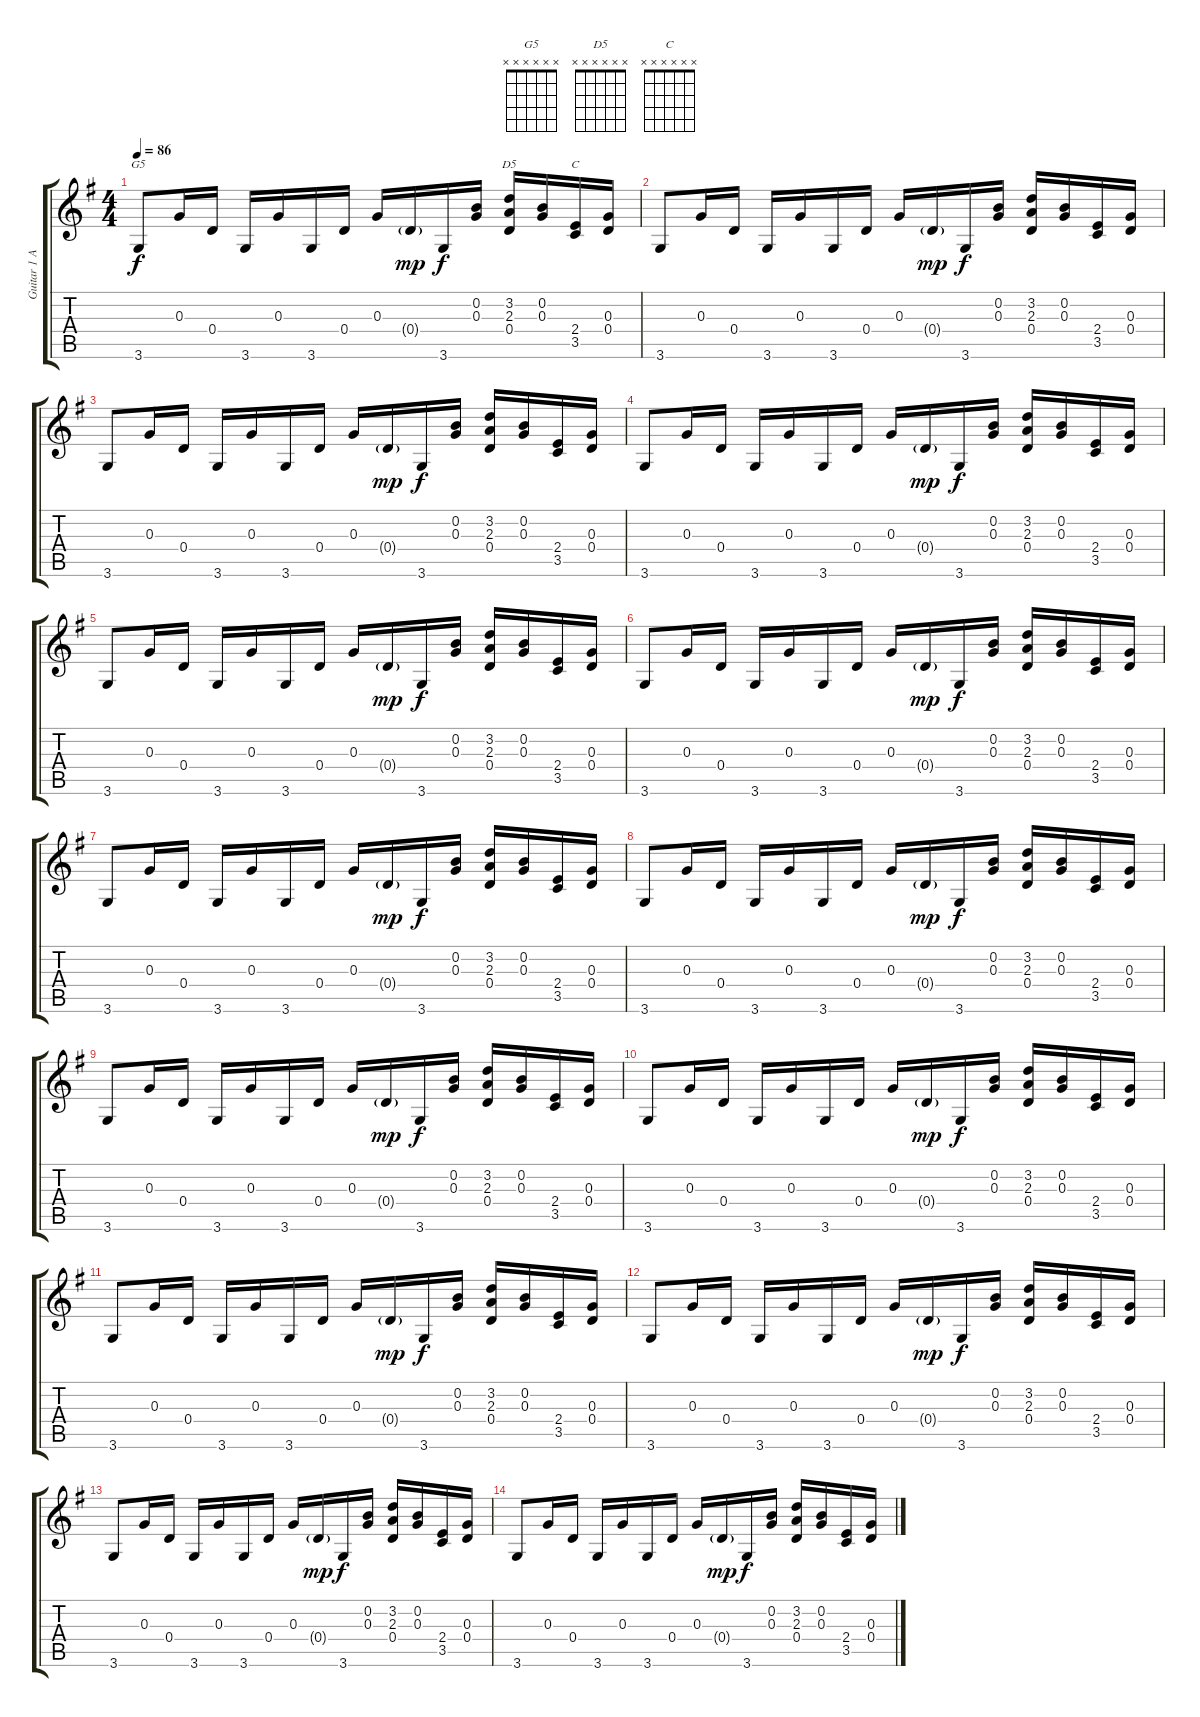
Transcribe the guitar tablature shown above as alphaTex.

\track ("Guitar 1 Acoustic" "Guitar 1 A") {instrument acousticguitarsteel}
\staff {score tabs}
\tuning (E4 B3 G3 D3 A2 E2) {hide}
\chord ("G5" x x x x x x)
\chord ("D5" x x x x x x)
\chord ("C" x x x x x x)
\ts (4 4)
\tempo 86
\clef g2
\ks g
3.6.8{ch "G5" dy f} 0.3.16 0.4.16 3.6.16 0.3.16 3.6.16 0.4.16 0.3.16 0.4{g}.16{dy mp} 3.6.16{dy f} (0.2 0.3).16 (3.2 2.3 0.4).16{ch "D5"} (0.2 0.3).16 (2.4 3.5).16{ch "C"} (0.3 0.4).16 |
3.6.8 0.3.16 0.4.16 3.6.16 0.3.16 3.6.16 0.4.16 0.3.16 0.4{g}.16{dy mp} 3.6.16{dy f} (0.2 0.3).16 (3.2 2.3 0.4).16 (0.2 0.3).16 (2.4 3.5).16 (0.3 0.4).16 |
3.6.8 0.3.16 0.4.16 3.6.16 0.3.16 3.6.16 0.4.16 0.3.16 0.4{g}.16{dy mp} 3.6.16{dy f} (0.2 0.3).16 (3.2 2.3 0.4).16 (0.2 0.3).16 (2.4 3.5).16 (0.3 0.4).16 |
3.6.8 0.3.16 0.4.16 3.6.16 0.3.16 3.6.16 0.4.16 0.3.16 0.4{g}.16{dy mp} 3.6.16{dy f} (0.2 0.3).16 (3.2 2.3 0.4).16 (0.2 0.3).16 (2.4 3.5).16 (0.3 0.4).16 |
3.6.8 0.3.16 0.4.16 3.6.16 0.3.16 3.6.16 0.4.16 0.3.16 0.4{g}.16{dy mp} 3.6.16{dy f} (0.2 0.3).16 (3.2 2.3 0.4).16 (0.2 0.3).16 (2.4 3.5).16 (0.3 0.4).16 |
3.6.8 0.3.16 0.4.16 3.6.16 0.3.16 3.6.16 0.4.16 0.3.16 0.4{g}.16{dy mp} 3.6.16{dy f} (0.2 0.3).16 (3.2 2.3 0.4).16 (0.2 0.3).16 (2.4 3.5).16 (0.3 0.4).16 |
3.6.8 0.3.16 0.4.16 3.6.16 0.3.16 3.6.16 0.4.16 0.3.16 0.4{g}.16{dy mp} 3.6.16{dy f} (0.2 0.3).16 (3.2 2.3 0.4).16 (0.2 0.3).16 (2.4 3.5).16 (0.3 0.4).16 |
3.6.8 0.3.16 0.4.16 3.6.16 0.3.16 3.6.16 0.4.16 0.3.16 0.4{g}.16{dy mp} 3.6.16{dy f} (0.2 0.3).16 (3.2 2.3 0.4).16 (0.2 0.3).16 (2.4 3.5).16 (0.3 0.4).16 |
3.6.8 0.3.16 0.4.16 3.6.16 0.3.16 3.6.16 0.4.16 0.3.16 0.4{g}.16{dy mp} 3.6.16{dy f} (0.2 0.3).16 (3.2 2.3 0.4).16 (0.2 0.3).16 (2.4 3.5).16 (0.3 0.4).16 |
3.6.8 0.3.16 0.4.16 3.6.16 0.3.16 3.6.16 0.4.16 0.3.16 0.4{g}.16{dy mp} 3.6.16{dy f} (0.2 0.3).16 (3.2 2.3 0.4).16 (0.2 0.3).16 (2.4 3.5).16 (0.3 0.4).16 |
3.6.8 0.3.16 0.4.16 3.6.16 0.3.16 3.6.16 0.4.16 0.3.16 0.4{g}.16{dy mp} 3.6.16{dy f} (0.2 0.3).16 (3.2 2.3 0.4).16 (0.2 0.3).16 (2.4 3.5).16 (0.3 0.4).16 |
3.6.8 0.3.16 0.4.16 3.6.16 0.3.16 3.6.16 0.4.16 0.3.16 0.4{g}.16{dy mp} 3.6.16{dy f} (0.2 0.3).16 (3.2 2.3 0.4).16 (0.2 0.3).16 (2.4 3.5).16 (0.3 0.4).16 |
3.6.8{volume 0} 0.3.16 0.4.16 3.6.16 0.3.16 3.6.16 0.4.16 0.3.16 0.4{g}.16{dy mp} 3.6.16{dy f} (0.2 0.3).16 (3.2 2.3 0.4).16 (0.2 0.3).16 (2.4 3.5).16 (0.3 0.4).16 |
3.6.8 0.3.16 0.4.16 3.6.16 0.3.16 3.6.16 0.4.16 0.3.16 0.4{g}.16{dy mp} 3.6.16{dy f} (0.2 0.3).16 (3.2 2.3 0.4).16 (0.2 0.3).16 (2.4 3.5).16 (0.3 0.4).16
